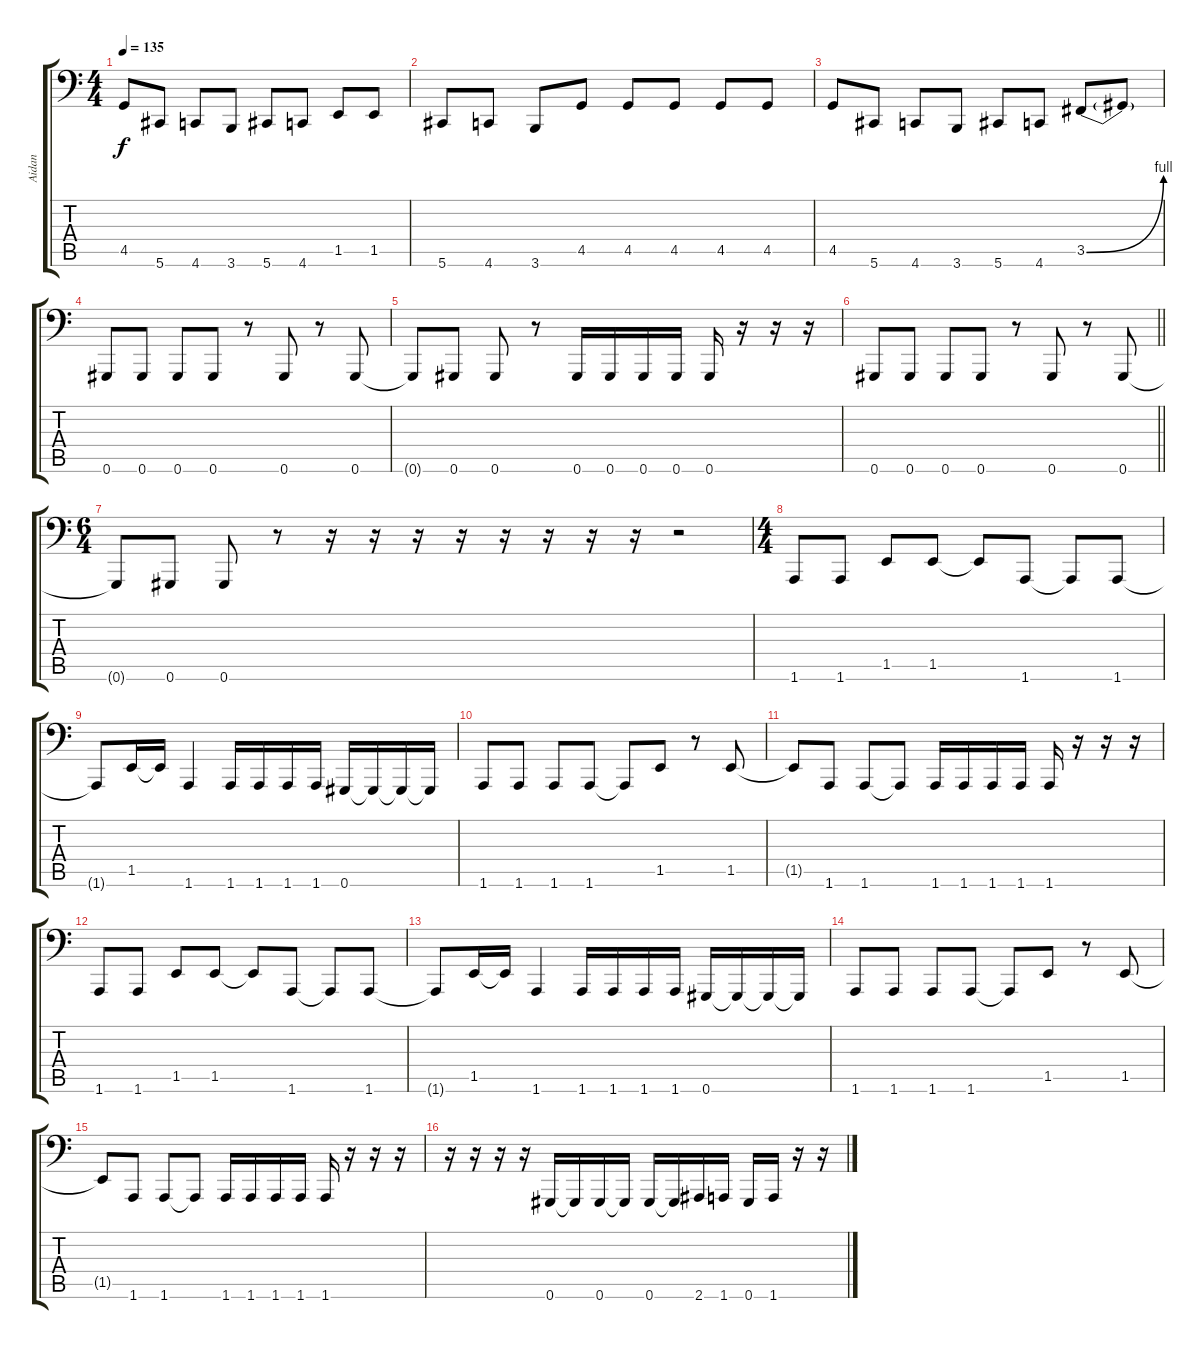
\track ("Aidan" "Aidan") {instrument electricbasspick}
\staff {score tabs}
\tuning (Bb2 F2 Db2 Ab1 Eb1 Ab0) {hide}
\ts (4 4)
\tempo 135
\clef f4
\ks c
4.5.8{dy f} 5.6.8 4.6.8 3.6.8 5.6.8 4.6.8 1.5.8 1.5.8 |
5.6.8 4.6.8 3.6.8 4.5.8 4.5.8 4.5.8 4.5.8 4.5.8 |
4.5.8 5.6.8 4.6.8 3.6.8 5.6.8 4.6.8 3.5{be (bend 0 0 60 4)}.8 3.5{t}.8 |
0.6.8 0.6.8 0.6.8 0.6.8 r.8 0.6.8 r.8 0.6.8 |
0.6{t}.8 0.6.8 0.6.8 r.8 0.6.16 0.6.16 0.6.16 0.6.16 0.6.16 r.16 r.16 r.16 |
\barLineRight lightlight
0.6.8 0.6.8 0.6.8 0.6.8 r.8 0.6.8 r.8 0.6.8 |
\ts (6 4)
\section ("" "")
0.6{t}.8 0.6.8 0.6.8 r.8 r.16 r.16 r.16 r.16 r.16 r.16 r.16 r.16 r.2 |
\ts (4 4)
1.6.8 1.6.8 1.5.8 1.5.8 1.5{t}.8 1.6.8 1.6{t}.8 1.6.8 |
1.6{t}.8 1.5.16 1.5{t}.16 1.6.4 1.6.16 1.6.16 1.6.16 1.6.16 0.6.16 0.6{t}.16 0.6{t}.16 0.6{t}.16 |
1.6.8 1.6.8 1.6.8 1.6.8 1.6{t}.8 1.5.8 r.8 1.5.8 |
1.5{t}.8 1.6.8 1.6.8 1.6{t}.8 1.6.16 1.6.16 1.6.16 1.6.16 1.6.16 r.16 r.16 r.16 |
1.6.8 1.6.8 1.5.8 1.5.8 1.5{t}.8 1.6.8 1.6{t}.8 1.6.8 |
1.6{t}.8 1.5.16 1.5{t}.16 1.6.4 1.6.16 1.6.16 1.6.16 1.6.16 0.6.16 0.6{t}.16 0.6{t}.16 0.6{t}.16 |
1.6.8 1.6.8 1.6.8 1.6.8 1.6{t}.8 1.5.8 r.8 1.5.8 |
1.5{t}.8 1.6.8 1.6.8 1.6{t}.8 1.6.16 1.6.16 1.6.16 1.6.16 1.6.16 r.16 r.16 r.16 |
r.16 r.16 r.16 r.16 0.6.16 0.6{t}.16 0.6.16 0.6{t}.16 0.6.16 0.6{t}.16 2.6.16 1.6.16 0.6.16 1.6.16 r.16 r.16
